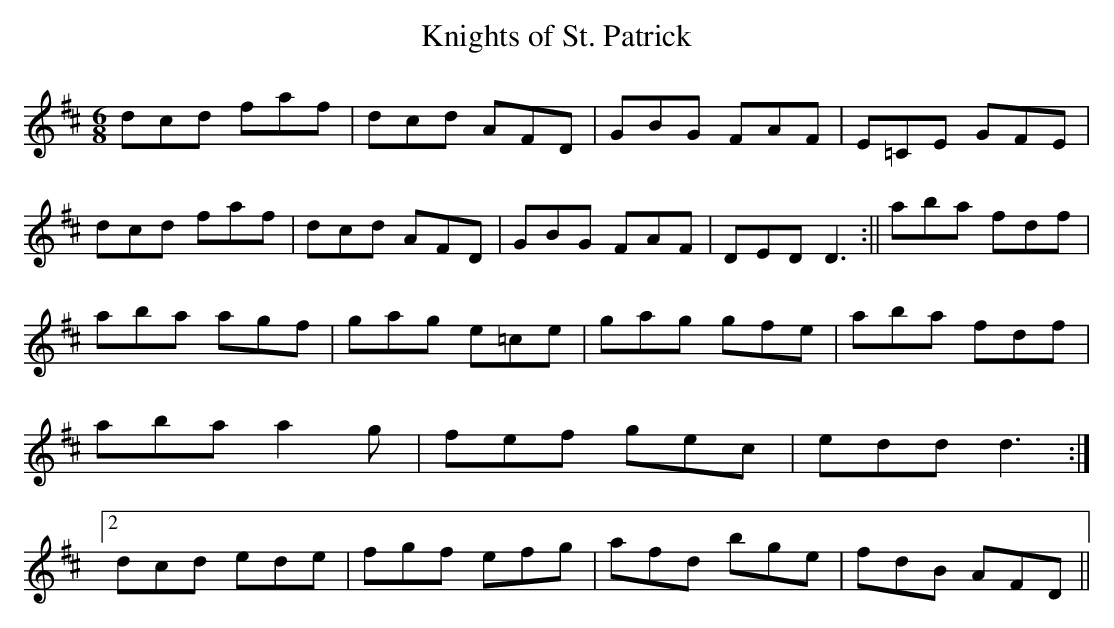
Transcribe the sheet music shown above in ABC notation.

X:1
T:Knights of St. Patrick
M:6/8
L:1/8
K:D
dcd faf|dcd AFD|GBG FAF|E=CE GFE|\
dcd faf|dcd AFD|GBG FAF|DED D3:||\
aba fdf|aba agf|gag e=ce|gag gfe|\
1 aba fdf|aba a2g|fef gec|edd d3:|2 dcd ede|fgf efg|afd bge|fdB AFD||
